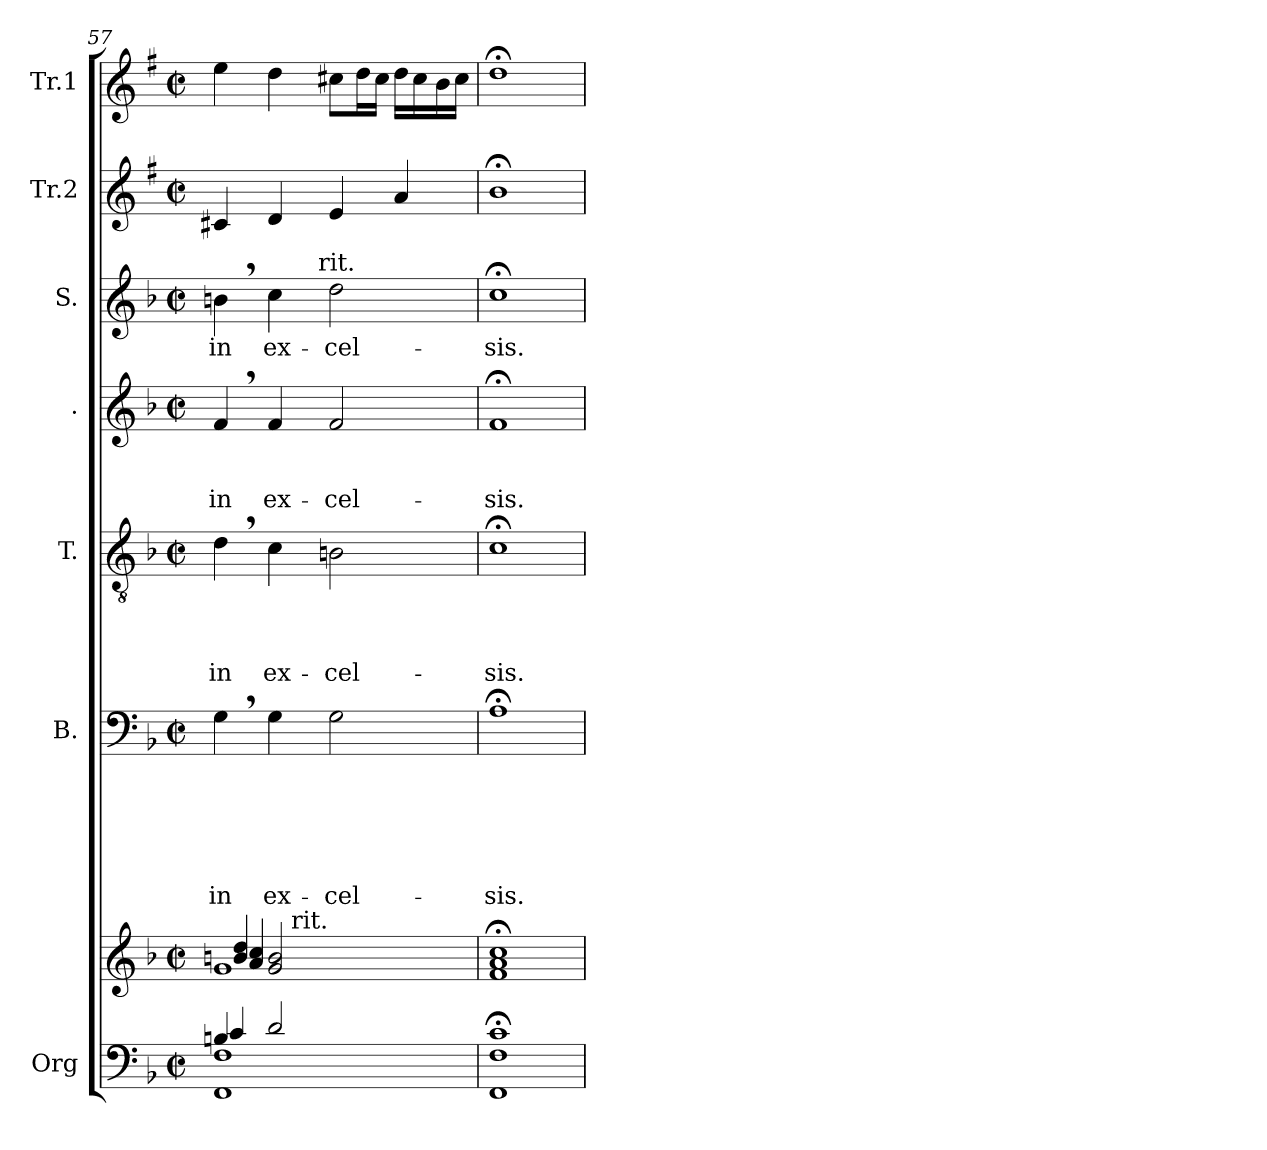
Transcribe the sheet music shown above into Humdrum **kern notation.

**kern	**kern	**kern	**text	**text	**text	**text	**text	**text	**kern	**text	**text	**text	**text	**kern	**text	**text	**text	**kern	**text	**kern	**kern
*part7	*part7	*part6	*part6	*part6	*part6	*part6	*part6	*part6	*part5	*part5	*part5	*part5	*part5	*part4	*part4	*part4	*part4	*part3	*part3	*part2	*part1
*staff8	*staff7	*staff6	*staff6	*staff6	*staff6	*staff6	*staff6	*staff6	*staff5	*staff5	*staff5	*staff5	*staff5	*staff4	*staff4	*staff4	*staff4	*staff3	*staff3	*staff2	*staff1
*I"Org	*	*I"B.	*	*	*	*	*	*	*I"T.	*	*	*	*	*I".	*	*	*	*I"S.	*	*I"Tr.2	*I"Tr.1
*	*	*I'B.	*	*	*	*	*	*	*I'T.	*	*	*	*	*	*	*	*	*I'S.	*	*I'Tr.2	*I'Tr.1
*clefF4	*clefG2	*clefF4	*	*	*	*	*	*	*clefGv2	*	*	*	*	*clefG2	*	*	*	*clefG2	*	*clefG2	*clefG2
*	*	*	*	*	*	*	*	*	*	*	*	*	*	*	*	*	*	*	*	*ITrd1c2	*ITrd1c2
*k[b-]	*k[b-]	*k[b-]	*	*	*	*	*	*	*k[b-]	*	*	*	*	*k[b-]	*	*	*	*k[b-]	*	*k[b-]	*k[b-]
*F:	*F:	*F:	*	*	*	*	*	*	*F:	*	*	*	*	*F:	*	*	*	*F:	*	*F:	*F:
*M2/2	*M2/2	*M2/2	*	*	*	*	*	*	*M2/2	*	*	*	*	*M2/2	*	*	*	*M2/2	*	*M2/2	*M2/2
*met(c|)	*met(c|)	*met(c|)	*	*	*	*	*	*	*met(c|)	*	*	*	*	*met(c|)	*	*	*	*met(c|)	*	*met(c|)	*met(c|)
=57	=57	=57	=57	=57	=57	=57	=57	=57	=57	=57	=57	=57	=57	=57	=57	=57	=57	=57	=57	=57	=57
*^	*^	*	*	*	*	*	*	*	*	*	*	*	*	*	*	*	*	*	*	*	*
*	*^	*	*^	*	*	*	*	*	*	*	*	*	*	*	*	*	*	*	*	*	*	*	*
!	!	!	!	!	!	!	!	!	!	!	!	!LO:LY:b	!	!	!	!	!LO:LY:b	!	!	!	!LO:LY:b	!	!LO:LY:b	!	!
*	*	*	*	*	*^	*	*	*	*	*	*	*	*	*	*	*	*	*	*	*	*	*^	*	*	*
1FF 1F	4Bn/	4c/	1g	4bn/ 4dd/	4a/ 4cc/	4ryy	4G,>\	.	.	.	.	.	in	4d,>\	.	.	.	in	4f,>/	.	.	in	4bn,>\	4...ryy	in	4Bn/	4dd\
!	!	!	!	!	!	!	!	!	!	!	!	!	!LO:LY:b	!	!	!	!	!LO:LY:b	!	!	!	!LO:LY:b	!	!	!LO:LY:b	!	!
.	2d/	2.ryy	.	2g/ 2b/	2.ryy	16.ryy	4G\	.	.	.	.	.	ex-	4c\	.	.	.	ex-	4f/	.	.	ex-	4cc\	.	ex-	4c/	4cc\
!	!	!	!	!	!	!LO:TX:a:t=rit.	!	!	!	!	!	!	!	!	!	!	!	!	!	!	!	!	!	!	!	!	!
.	.	.	.	.	.	2ryy	.	.	.	.	.	.	.	.	.	.	.	.	.	.	.	.	.	.	.	.	.
!	!	!	!	!	!	!	!	!	!	!	!	!	!	!	!	!	!	!	!	!	!	!	!	!LO:TX:a:t=rit.	!	!	!
.	.	.	.	.	.	.	.	.	.	.	.	.	.	.	.	.	.	.	.	.	.	.	.	2ryy	.	.	.
!	!	!	!	!	!	!	!	!	!	!	!	!	!LO:LY:b	!	!	!	!	!LO:LY:b	!	!	!	!LO:LY:b	!	!	!LO:LY:b	!	!
.	.	.	.	.	.	.	2G\	.	.	.	.	.	-cel-	2Bn\	.	.	.	-cel-	2f/	.	.	-cel-	2dd\	.	-cel-	4d/	8bn\L
.	.	.	.	.	.	.	.	.	.	.	.	.	.	.	.	.	.	.	.	.	.	.	.	.	.	.	16cc\L
.	.	.	.	.	.	.	.	.	.	.	.	.	.	.	.	.	.	.	.	.	.	.	.	.	.	.	16b\JJ
.	4ryy	.	.	4ryy	.	.	.	.	.	.	.	.	.	.	.	.	.	.	.	.	.	.	.	.	.	4g/	16cc\LL
.	.	.	.	.	.	.	.	.	.	.	.	.	.	.	.	.	.	.	.	.	.	.	.	.	.	.	16b\
.	.	.	.	.	.	8ryy	.	.	.	.	.	.	.	.	.	.	.	.	.	.	.	.	.	.	.	.	.
.	.	.	.	.	.	.	.	.	.	.	.	.	.	.	.	.	.	.	.	.	.	.	.	.	.	.	16a\
.	.	.	.	.	.	.	.	.	.	.	.	.	.	.	.	.	.	.	.	.	.	.	.	.	.	.	16b\JJ
.	.	.	.	.	.	32ryy	.	.	.	.	.	.	.	.	.	.	.	.	.	.	.	.	.	32ryy	.	.	.
=58	=58	=58	=58	=58	=58	=58	=58	=58	=58	=58	=58	=58	=58	=58	=58	=58	=58	=58	=58	=58	=58	=58	=58	=58	=58	=58	=58
!	!	!	!	!	!	!	!	!	!	!	!	!	!LO:LY:b	!	!	!	!	!LO:LY:b	!	!	!	!LO:LY:b	!	!	!LO:LY:b	!	!
*v	*v	*v	*	*	*	*	*	*	*	*	*	*	*	*	*	*	*	*	*	*	*	*	*v	*v	*	*	*
*	*v	*v	*v	*v	*	*	*	*	*	*	*	*	*	*	*	*	*	*	*	*	*	*	*	*
1FF;< 1F;< 1c;<	1f; 1a; 1cc;	1A;<	.	.	.	.	.	-sis.	1c;<	.	.	.	-sis.	1f;	.	.	-sis.	1cc;<	-sis.	1a;<	1cc;<
=	=	=	=	=	=	=	=	=	=	=	=	=	=	=	=	=	=	=	=	=	=
*-	*-	*-	*-	*-	*-	*-	*-	*-	*-	*-	*-	*-	*-	*-	*-	*-	*-	*-	*-	*-	*-
